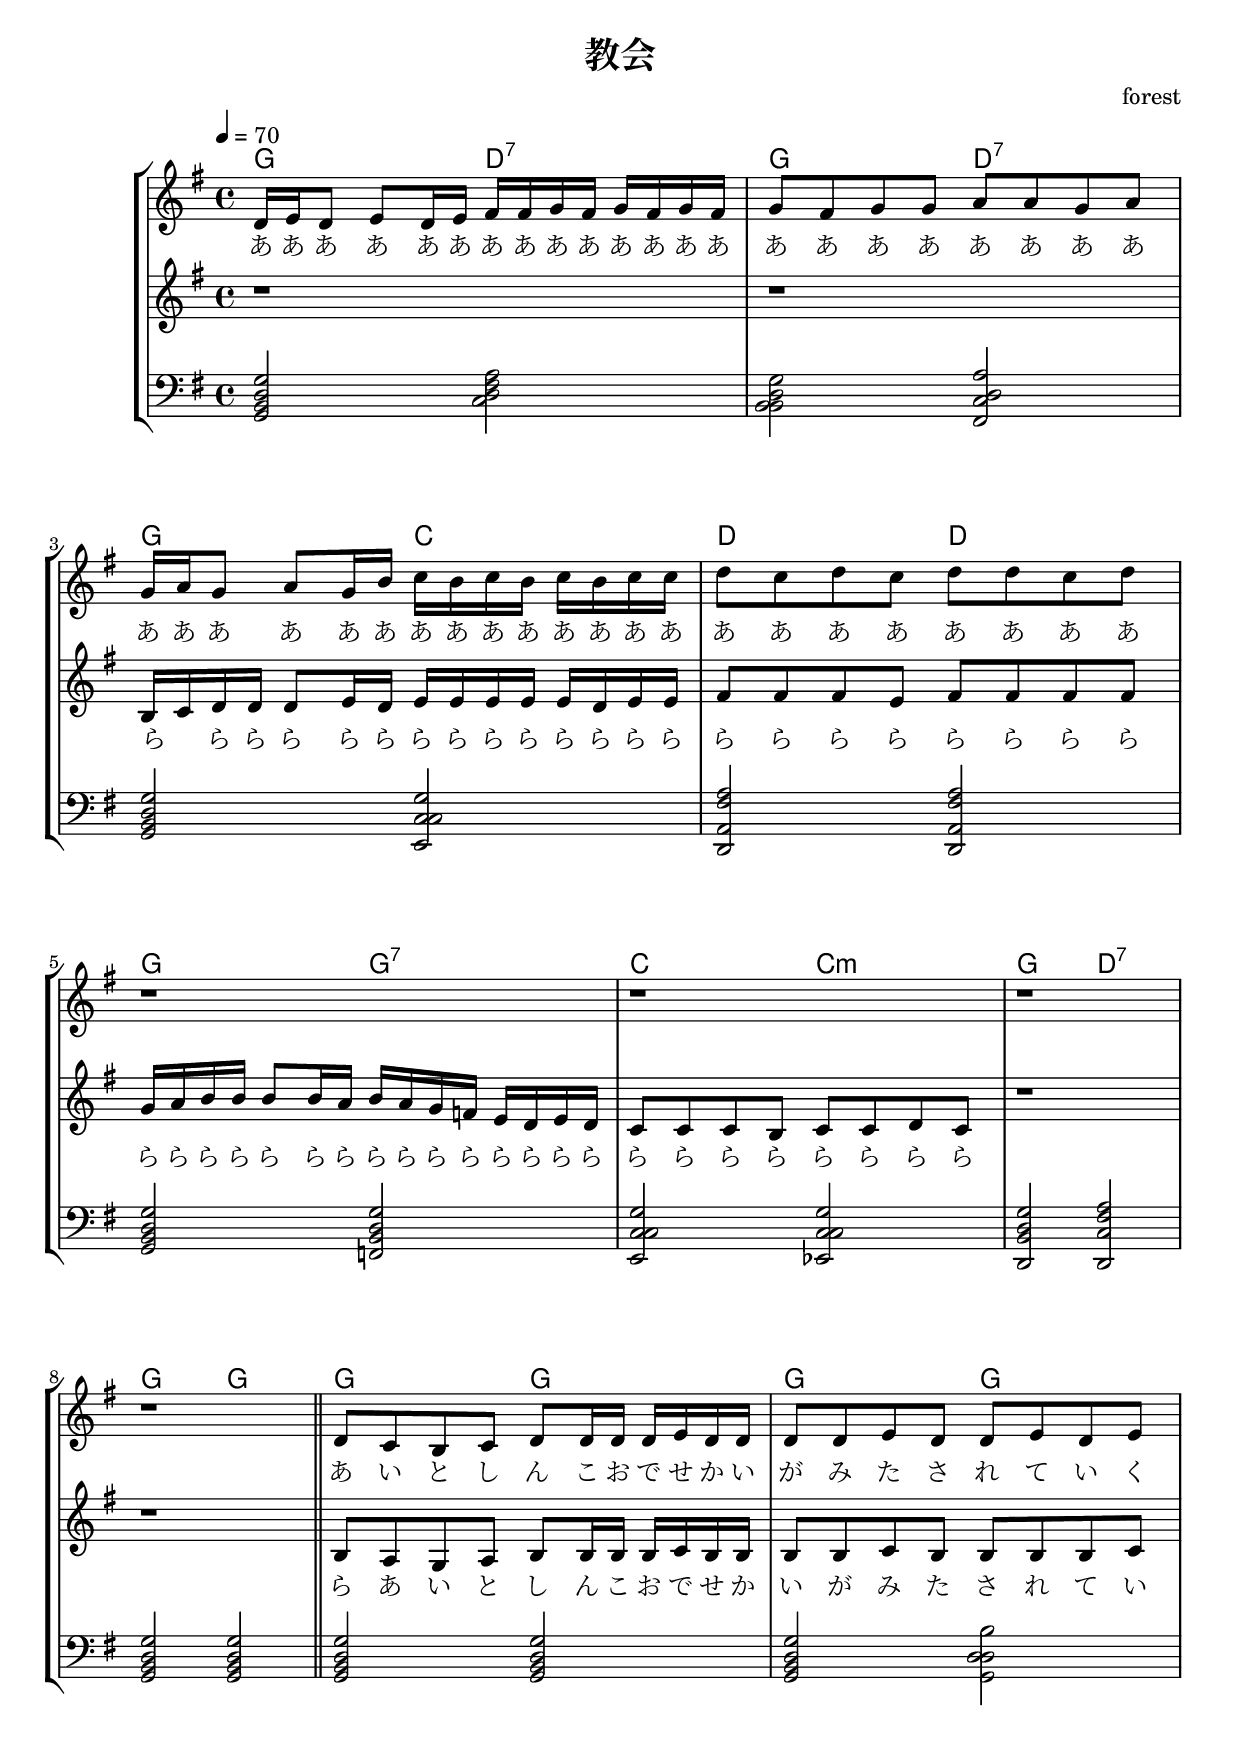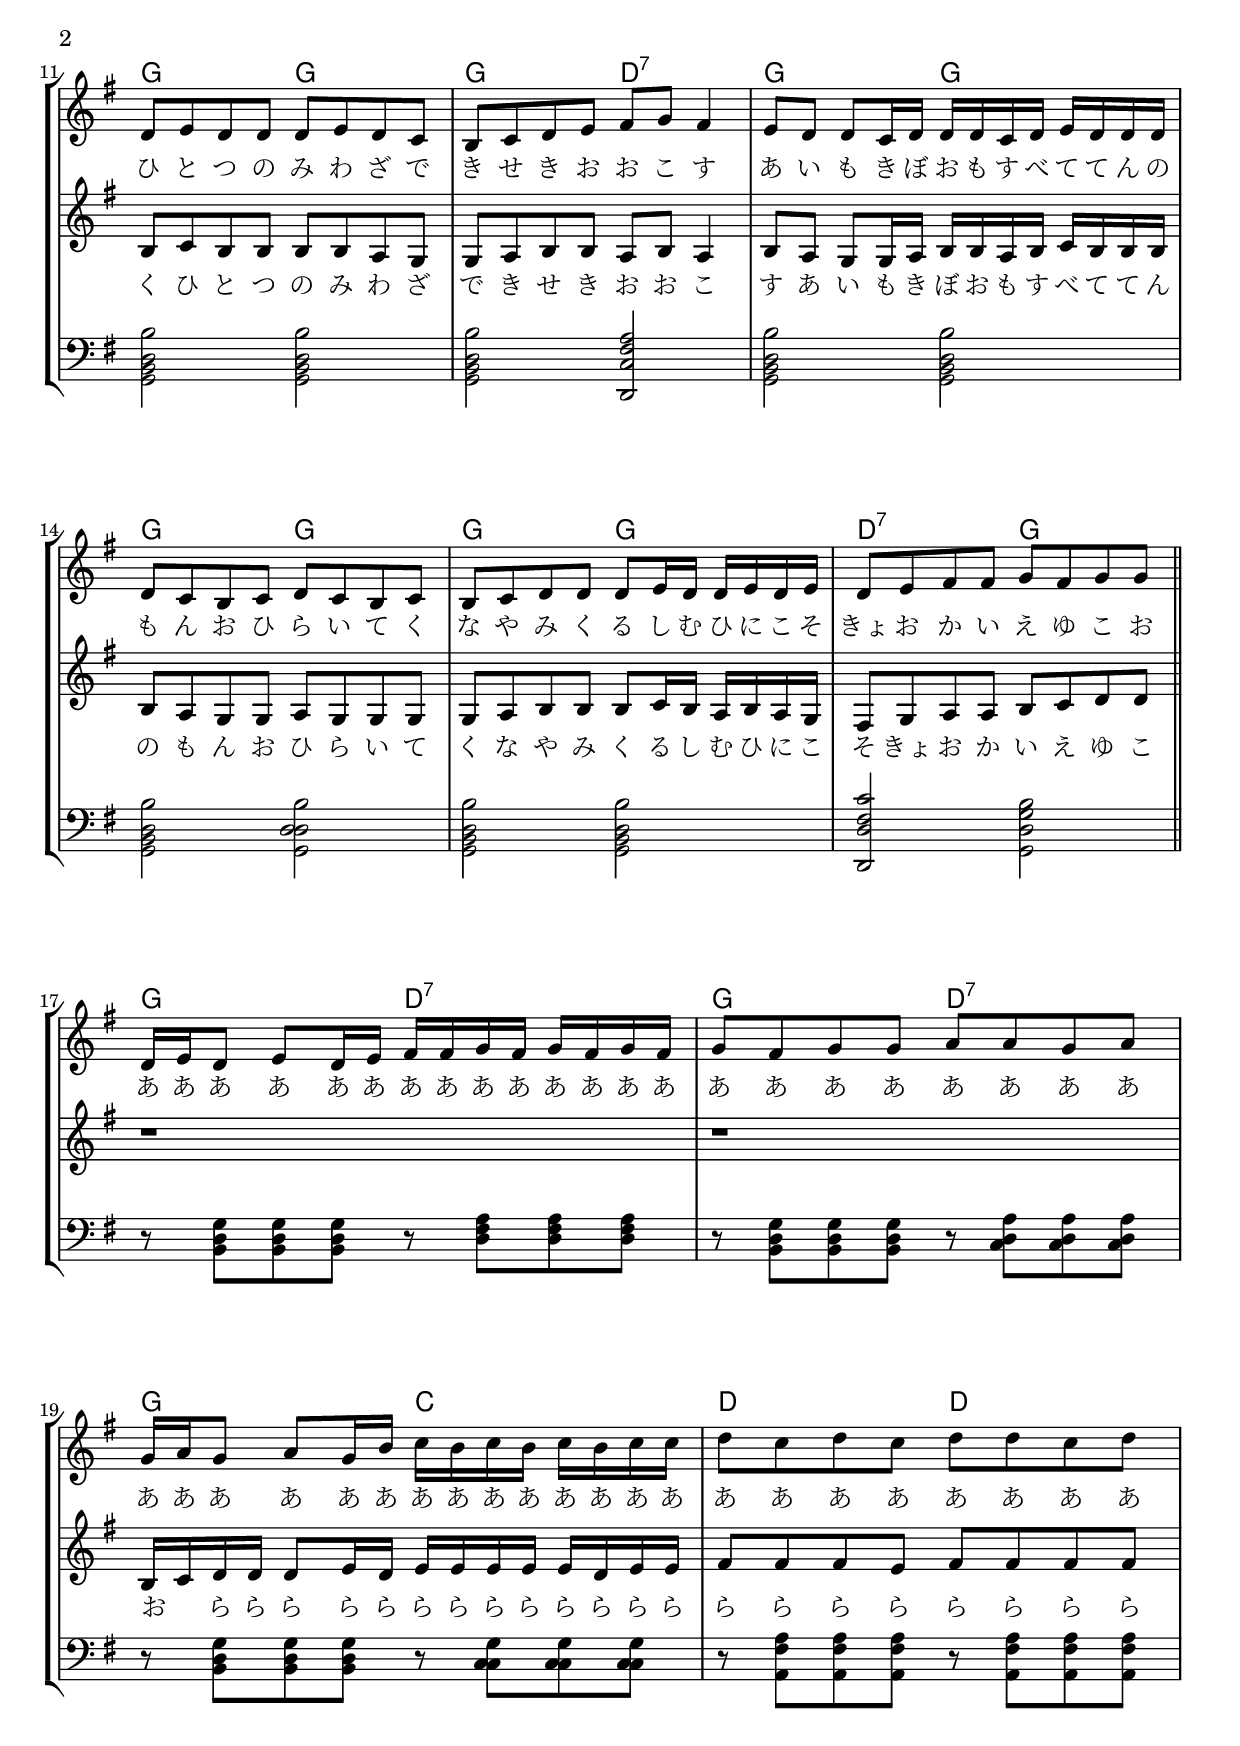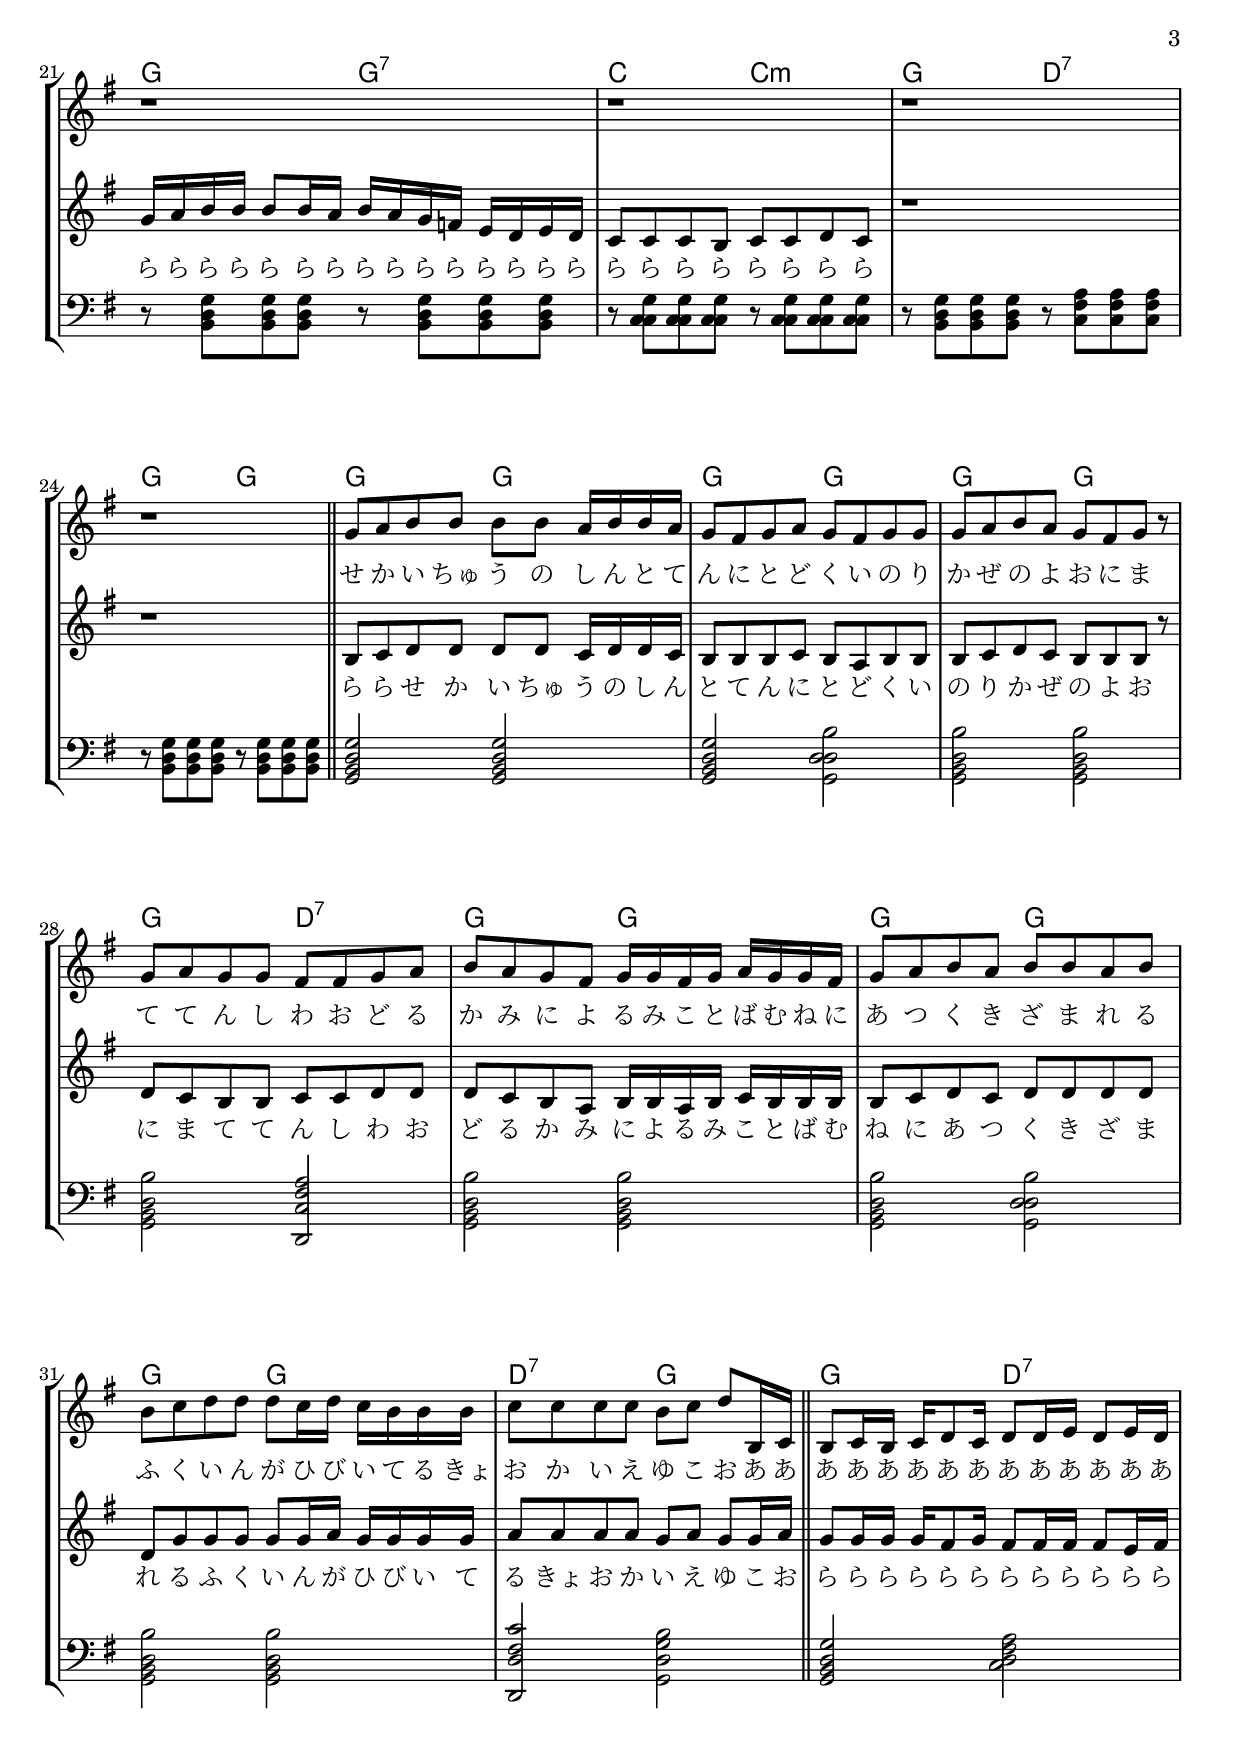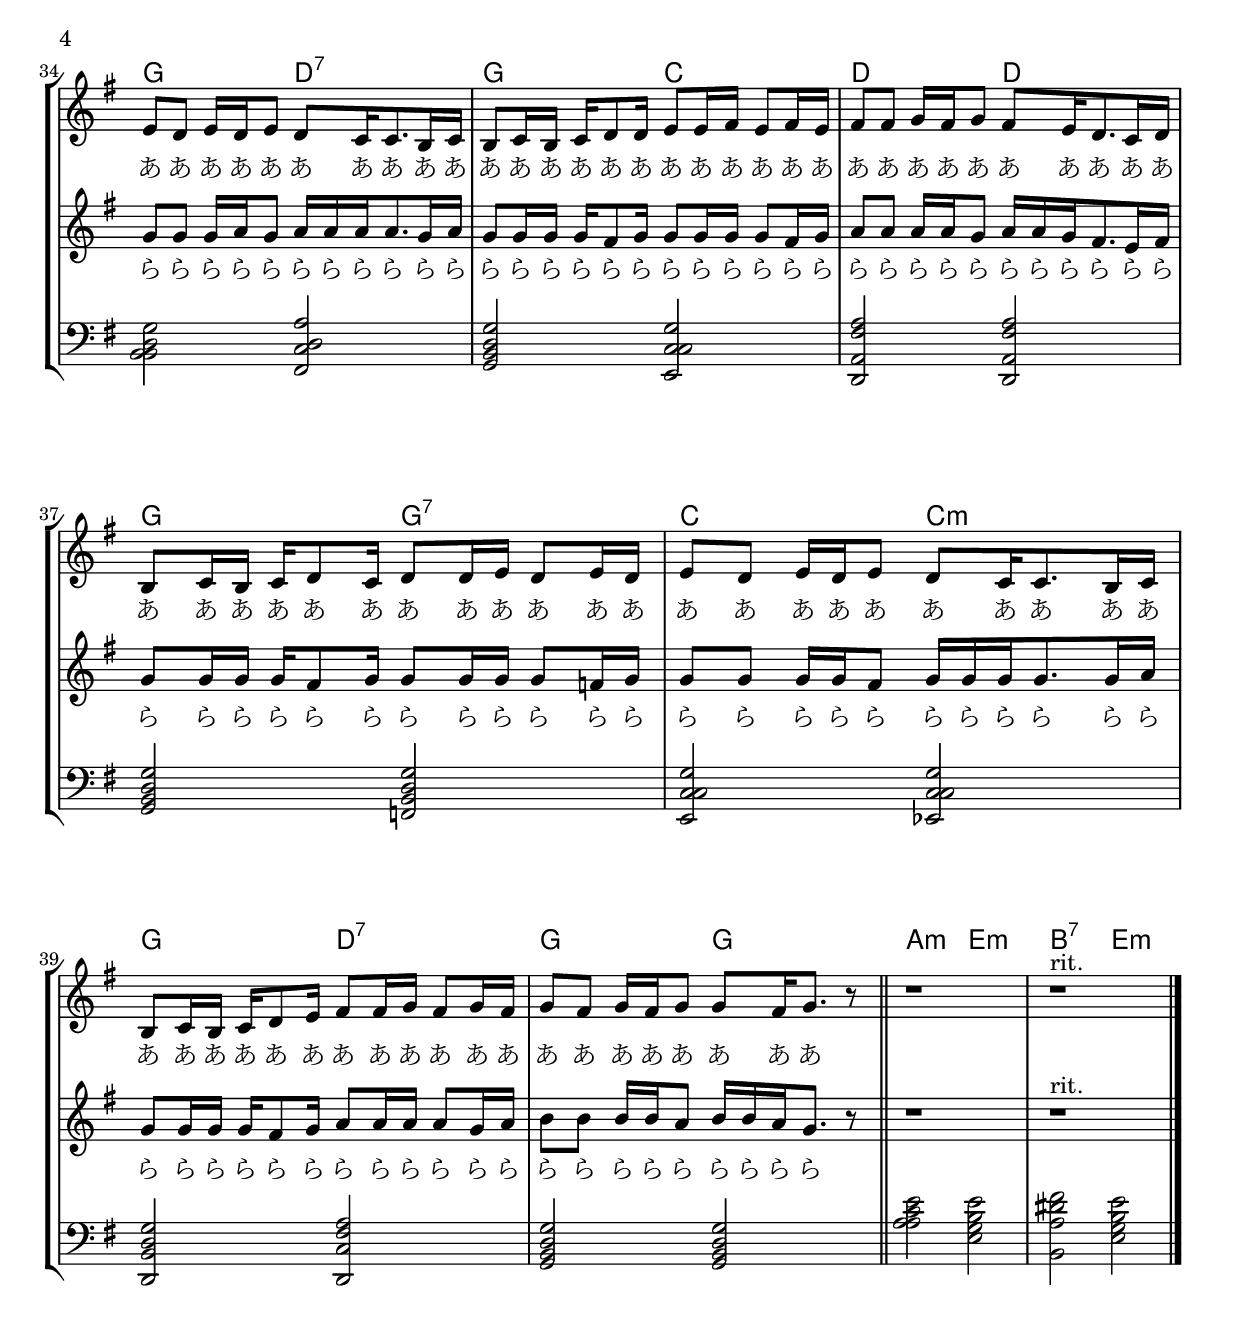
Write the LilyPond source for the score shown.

\version "2.12.1"

\header {
	title = \markup {教会}
	composer = \markup \center-column {forest}
}

harmony = \chordmode {
	g2 d:7 g d:7 g c d d g g:7 c c:m g d:7 g g 

	g g g g g g g d:7 g g g g g g d:7 g 

	g d:7 g d:7 g c d d g g:7 c c:m g d:7 g g 

	g g g g g g g d:7 g g g g g g d:7 g 

	g d:7 g d:7 g c d d g g:7 c c:m g d:7 g g 

	a:m e:m b:7 e:m 
}

melody = {
	\set Staff.midiInstrument = #"Church organ"
		\key g \major
	\tempo 4 = 70
d'16  e'16  d'8  e'8  d'16  e'16  fis'16  fis'16  g'16  fis'16  g'16  fis'16  g'16  fis'16 
	g'8  fis'8  g'8  g'8  a'8  a'8  g'8  a'8 
	g'16  a'16  g'8  a'8  g'16  b'16  c''16  b'16  c''16  b'16  c''16  b'16  c''16  c''16 
	d''8  c''8  d''8  c''8  d''8  d''8  c''8  d''8
	r1 r1 r1 r1 	\set Staff.midiInstrument = #"mmi0.38"
	d'8  c'8  b8  c'8  d'8  d'16  d'16  d'16  e'16  d'16  d'16 
	d'8  d'8  e'8  d'8  d'8  e'8  d'8  e'8 
	d'8  e'8  d'8  d'8  d'8  e'8  d'8  c'8 
	b8  c'8  d'8  e'8  fis'8  g'8  fis'4 
	e'8  d'8  d'8  c'16  d'16  d'16  d'16  c'16  d'16  e'16  d'16  d'16  d'16 
	d'8  c'8  b8  c'8  d'8  c'8  b8  c'8 
	b8  c'8  d'8  d'8  d'8  e'16  d'16  d'16  e'16  d'16  e'16 
	d'8  e'8  fis'8  fis'8  g'8  fis'8  g'8  g'8
	\set Staff.midiInstrument = #"Church organ"
	d'16  e'16  d'8  e'8  d'16  e'16  fis'16  fis'16  g'16  fis'16  g'16  fis'16  g'16  fis'16 
	g'8  fis'8  g'8  g'8  a'8  a'8  g'8  a'8 
	g'16  a'16  g'8  a'8  g'16  b'16  c''16  b'16  c''16  b'16  c''16  b'16  c''16  c''16 
	d''8  c''8  d''8  c''8  d''8  d''8  c''8  d''8
	r1 r1 r1 r1 	\set Staff.midiInstrument = #"mmi0.38"
	g'8  a'8  b'8  b'8  b'8  b'8  a'16  b'16  b'16  a'16 
	g'8  fis'8  g'8  a'8  g'8  fis'8  g'8  g'8 
	g'8  a'8  b'8  a'8  g'8  fis'8  g'8  r8 
	g'8  a'8  g'8  g'8  fis'8  fis'8  g'8  a'8 
	b'8  a'8  g'8  fis'8  g'16  g'16  fis'16  g'16  a'16  g'16  g'16  fis'16 
	g'8  a'8  b'8  a'8  b'8  b'8  a'8  b'8 
	b'8  c''8  d''8  d''8  d''8  c''16  d''16  c''16  b'16  b'16  b'16 
	c''8  c''8  c''8  c''8  b'8  c''8  d''8  	\set Staff.midiInstrument = #"Church organ"
	b16  c'16 
	b8  c'16  b16  c'16  d'8  c'16  d'8  d'16  e'16  d'8  e'16  d'16 
	e'8  d'8  e'16  d'16  e'8  d'8  c'16  c'8.  b16  c'16 
	b8  c'16  b16  c'16  d'8  d'16  e'8  e'16  fis'16  e'8  fis'16  e'16 
	fis'8  fis'8  g'16  fis'16  g'8  fis'8  e'16  d'8.  c'16  d'16 
	b8  c'16  b16  c'16  d'8  c'16  d'8  d'16  e'16  d'8  e'16  d'16 
	e'8  d'8  e'16  d'16  e'8  d'8  c'16  c'8.  b16  c'16 
	b8  c'16  b16  c'16  d'8  e'16  fis'8  fis'16  g'16  fis'8  g'16  fis'16 
	g'8  fis'8  g'16  fis'16  g'8  g'8  fis'16  g'8.  	r8 	r1 | r1^"rit." \bar "|."
}

words = \lyricmode {
	あ  あ  あ  あ  あ  あ  あ  あ  あ  あ  あ  あ  あ  あ  あ  あ  あ  あ  あ  あ  あ  あ  あ  あ  あ  あ  あ  あ  あ  あ  あ  あ  あ  あ  あ  あ  あ  あ  あ  あ  あ  あ  あ  あ  
	あ  い  と  し  ん  こ  お  で  せ  か  い  が  み  た  さ  れ  て  い  く  ひ  と  つ  の  み  わ  ざ  で  き  せ  き  お  お  こ  す  あ  い  も  き  ぼ  お  も  す  べ  て  て  ん  の  も  ん  お  ひ  ら  い  て  く  な  や  み  く  る  し  む  ひ  に  こ  そ  きょ  お  か  い  え  ゆ  こ  お  
	あ  あ  あ  あ  あ  あ  あ  あ  あ  あ  あ  あ  あ  あ  あ  あ  あ  あ  あ  あ  あ  あ  あ  あ  あ  あ  あ  あ  あ  あ  あ  あ  あ  あ  あ  あ  あ  あ  あ  あ  あ  あ  あ  あ  
	せ  か  い  ちゅ  う  の  し  ん  と  て  ん  に  と  ど  く  い  の  り  か  ぜ  の  よ  お  に  ま  て  て  ん  し  わ  お  ど  る  か  み  に  よ  る  み  こ  と  ば  む  ね  に  あ  つ  く  き  ざ  ま  れ  る  ふ  く  い  ん  が  ひ  び  い  て  る  きょ  お  か  い  え  ゆ  こ  お  
	あ  あ  あ  あ  あ  あ  あ  あ  あ  あ  あ  あ  あ  あ  あ  あ  あ  あ  あ  あ  あ  あ  あ  あ  あ  あ  あ  あ  あ  あ  あ  あ  あ  あ  あ  あ  あ  あ  あ  あ  あ  あ  あ  あ  あ  あ  あ  あ  あ  あ  あ  あ  あ  あ  あ  あ  あ  あ  あ  あ  あ  あ  あ  あ  あ  あ  あ  あ  あ  あ  あ  あ  あ  あ  あ  あ  あ  あ  あ  あ  あ  あ  あ  あ  あ  あ  あ  あ  
	
}

secondmelody = {
	\set Staff.midiInstrument = #"fss0.23"
		\key g \major
	\tempo 4 = 70
r1
r1 ~ 
	b16  c'16  d'16  d'16  d'8  e'16  d'16  e'16  e'16  e'16  e'16  e'16  d'16  e'16  e'16 
	fis'8  fis'8  fis'8  e'8  fis'8  fis'8  fis'8  fis'8 
	g'16  a'16  b'16  b'16  b'8  b'16  a'16  b'16  a'16  g'16  f'16  e'16  d'16  e'16  d'16 
	c'8  c'8  c'8  b8  c'8  c'8  d'8  c'8
	r1 r1 	\set Staff.midiInstrument = #"fss0.23"
	b8  a8  g8  a8  b8  b16  b16  b16  c'16  b16  b16 
	b8  b8  c'8  b8  b8  b8  b8  c'8 
	b8  c'8  b8  b8  b8  b8  a8  g8 
	g8  a8  b8  b8  a8  b8  a4 
	b8  a8  g8  g16  a16  b16  b16  a16  b16  c'16  b16  b16  b16 
	b8  a8  g8  g8  a8  g8  g8  g8 
	g8  a8  b8  b8  b8  c'16  b16  a16  b16  a16  g16 
	fis8  g8  a8  a8  b8  c'8  d'8  d'8
	\set Staff.midiInstrument = #"fss0.23"
	r1
r1 ~ 
	b16  c'16  d'16  d'16  d'8  e'16  d'16  e'16  e'16  e'16  e'16  e'16  d'16  e'16  e'16 
	fis'8  fis'8  fis'8  e'8  fis'8  fis'8  fis'8  fis'8 
	g'16  a'16  b'16  b'16  b'8  b'16  a'16  b'16  a'16  g'16  f'16  e'16  d'16  e'16  d'16 
	c'8  c'8  c'8  b8  c'8  c'8  d'8  c'8
	r1 r1 	\set Staff.midiInstrument = #"fss0.23"
	b8  c'8  d'8  d'8  d'8  d'8  c'16  d'16  d'16  c'16 
	b8  b8  b8  c'8  b8  a8  b8  b8 
	b8  c'8  d'8  c'8  b8  b8  b8  r8 
	d'8  c'8  b8  b8  c'8  c'8  d'8  d'8 
	d'8  c'8  b8  a8  b16  b16  a16  b16  c'16  b16  b16  b16 
	b8  c'8  d'8  c'8  d'8  d'8  d'8  d'8 
	d'8  g'8  g'8  g'8  g'8  g'16  a'16  g'16  g'16  g'16  g'16 
	a'8  a'8  a'8  a'8  g'8  a'8  g'8  	\set Staff.midiInstrument = #"fss0.23"
	g'16  a'16 
	g'8  g'16  g'16  g'16  fis'8  g'16  fis'8  fis'16  fis'16  fis'8  e'16  fis'16 
	g'8  g'8  g'16  a'16  g'8  a'16  a'16  a'16  a'8.  g'16  a'16 
	g'8  g'16  g'16  g'16  fis'8  g'16  g'8  g'16  g'16  g'8  fis'16  g'16 
	a'8  a'8  a'16  a'16  g'8  a'16  a'16  g'16  fis'8.  e'16  fis'16 
	g'8  g'16  g'16  g'16  fis'8  g'16  g'8  g'16  g'16  g'8  f'16  g'16 
	g'8  g'8  g'16  g'16  fis'8  g'16  g'16  g'16  g'8.  g'16  a'16 
	g'8  g'16  g'16  g'16  fis'8  g'16  a'8  a'16  a'16  a'8  g'16  a'16 
	b'8  b'8  b'16  b'16  a'8  b'16  b'16  a'16  g'8.  	r8 	r1 | r1^"rit." \bar "|."
}

secondwords = \lyricmode {
	ら  ら  ら  ら  ら  ら  ら  ら  ら  ら  ら  ら  ら  ら  ら  ら  ら  ら  ら  ら  ら  ら  ら  ら  ら  ら  ら  ら  ら  ら  ら  ら  ら  ら  ら  ら  ら  ら  ら  ら  ら  ら  ら  ら  ら  ら  
	あ  い  と  し  ん  こ  お  で  せ  か  い  が  み  た  さ  れ  て  い  く  ひ  と  つ  の  み  わ  ざ  で  き  せ  き  お  お  こ  す  あ  い  も  き  ぼ  お  も  す  べ  て  て  ん  の  も  ん  お  ひ  ら  い  て  く  な  や  み  く  る  し  む  ひ  に  こ  そ  きょ  お  か  い  え  ゆ  こ  お  
	ら  ら  ら  ら  ら  ら  ら  ら  ら  ら  ら  ら  ら  ら  ら  ら  ら  ら  ら  ら  ら  ら  ら  ら  ら  ら  ら  ら  ら  ら  ら  ら  ら  ら  ら  ら  ら  ら  ら  ら  ら  ら  ら  ら  ら  ら  
	せ  か  い  ちゅ  う  の  し  ん  と  て  ん  に  と  ど  く  い  の  り  か  ぜ  の  よ  お  に  ま  て  て  ん  し  わ  お  ど  る  か  み  に  よ  る  み  こ  と  ば  む  ね  に  あ  つ  く  き  ざ  ま  れ  る  ふ  く  い  ん  が  ひ  び  い  て  る  きょ  お  か  い  え  ゆ  こ  お  
	ら  ら  ら  ら  ら  ら  ら  ら  ら  ら  ら  ら  ら  ら  ら  ら  ら  ら  ら  ら  ら  ら  ら  ら  ら  ら  ら  ら  ら  ら  ら  ら  ら  ら  ら  ら  ら  ら  ら  ら  ら  ら  ら  ら  ら  ら  ら  ら  ら  ら  ら  ら  ら  ら  ら  ら  ら  ら  ら  ら  ら  ら  ら  ら  ら  ら  ら  ら  ら  ら  ら  ら  ら  ら  ら  ら  ら  ら  ら  ら  ら  ら  ら  ら  ら  ら  ら  ら  ら  ら  ら  ら  
	
}

tempochange = {
	\tempo 4 = 70
	r1 | r1 | r1 | r1 | r1 | r1 | r1 | r1 \bar "||"
	\tempo 4 = 70
	r1 | r1 | r1 | r1 | r1 | r1 | r1 | r1 \bar "||"
	\tempo 4 = 70
	r1 | r1 | r1 | r1 | r1 | r1 | r1 | r1 \bar "||"
	\tempo 4 = 70
	r1 | r1 | r1 | r1 | r1 | r1 | r1 | r1 \bar "||"
	\tempo 4 = 70
	r1 | r1 | r1 | r1 | r1 | r1 | r1 | r1 \bar "||"
	\tempo 4 = 70
	r1 | \tempo 4 = 52 r2 \tempo 4 = 46 r2 \bar "|."
}

mainacc = {
	\clef bass
	\set Staff.midiInstrument = #"Trumpet"
	\key g \major
	\tempo 4 = 70
	<g, b, d g>2
	<c d fis a>2
	<b, b, d g>2
	<fis, c d a>2
	<g, b, d g>2
	<e, c c g>2
	<d, a, fis a>2
	<d, a, fis a>2
	<g, b, d g>2
	<f, b, d g>2
	<e, c c g>2
	<es, c c g>2
	<d, b, d g>2
	<d, c fis a>2
	<g, b, d g>2
	<g, b, d g>2
	\bar "||"

	\set Staff.midiInstrument = #"Acoustic Guitar (steel)"
	<g, b, d g>2
	<g, b, d g>2
	<g, b, d g>2
	<g, d d b>2
	<g, b, d b>2
	<g, b, d b>2
	<g, b, d b>2
	<d, c fis a>2
	<g, b, d b>2
	<g, b, d b>2
	<g, b, d b>2
	<g, d d b>2
	<g, b, d b>2
	<g, b, d b>2
	<d, d fis c'>2
	<g, d g b>2
	\bar "||"

	\set Staff.midiInstrument = #"Voice Oohs"
	r8 <b, d g>8 <b, d g>8 <b, d g>8
	r8 <d fis a>8 <d fis a>8 <d fis a>8
	r8 <b, d g>8 <b, d g>8 <b, d g>8
	r8 <c d a>8 <c d a>8 <c d a>8
	r8 <b, d g>8 <b, d g>8 <b, d g>8
	r8 <c c g>8 <c c g>8 <c c g>8
	r8 <a, fis a>8 <a, fis a>8 <a, fis a>8
	r8 <a, fis a>8 <a, fis a>8 <a, fis a>8
	r8 <b, d g>8 <b, d g>8 <b, d g>8
	r8 <b, d g>8 <b, d g>8 <b, d g>8
	r8 <c c g>8 <c c g>8 <c c g>8
	r8 <c c g>8 <c c g>8 <c c g>8
	r8 <b, d g>8 <b, d g>8 <b, d g>8
	r8 <c fis a>8 <c fis a>8 <c fis a>8
	r8 <b, d g>8 <b, d g>8 <b, d g>8
	r8 <b, d g>8 <b, d g>8 <b, d g>8
	\bar "||"

	\set Staff.midiInstrument = #"Choir Aahs"
	<g, b, d g>2
	<g, b, d g>2
	<g, b, d g>2
	<g, d d b>2
	<g, b, d b>2
	<g, b, d b>2
	<g, b, d b>2
	<d, c fis a>2
	<g, b, d b>2
	<g, b, d b>2
	<g, b, d b>2
	<g, d d b>2
	<g, b, d b>2
	<g, b, d b>2
	<d, d fis c'>2
	<g, d g b>2
	\bar "||"

	\set Staff.midiInstrument = #"Church organ"
	<g, b, d g>2
	<c d fis a>2
	<b, b, d g>2
	<fis, c d a>2
	<g, b, d g>2
	<e, c c g>2
	<d, a, fis a>2
	<d, a, fis a>2
	<g, b, d g>2
	<f, b, d g>2
	<e, c c g>2
	<es, c c g>2
	<d, b, d g>2
	<d, c fis a>2
	<g, b, d g>2
	<g, b, d g>2
	\bar "||"

	\set Staff.midiInstrument = #"Church organ"
	<a a c' e'>2
	<e g b e'>2
	<b, a dis' fis'>2
	<e g b e'>2
	\bar "|."
}

subacc = {
	\clef bass
	\set Staff.midiInstrument = #"Lead 6 (voice)"
	\key g \major
	\tempo 4 = 70
	<g, b, d g>2
	<c d fis a>2
	<b, b, d g>2
	<fis, c d a>2
	<g, b, d g>2
	<e, c c g>2
	<d, a, fis a>2
	<d, a, fis a>2
	<g, b, d g>2
	<f, b, d g>2
	<e, c c g>2
	<es, c c g>2
	<d, b, d g>2
	<d, c fis a>2
	<g, b, d g>2
	<g, b, d g>2
	\bar "||"

	\set Staff.midiInstrument = #"Lead 6 (voice)"
	<g, b, d g>2
	<g, b, d g>2
	<g, b, d g>2
	<g, d d b>2
	<g, b, d b>2
	<g, b, d b>2
	<g, b, d b>2
	<d, c fis a>2
	<g, b, d b>2
	<g, b, d b>2
	<g, b, d b>2
	<g, d d b>2
	<g, b, d b>2
	<g, b, d b>2
	<d, d fis c'>2
	<g, d g b>2
	\bar "||"

	\set Staff.midiInstrument = #"Lead 6 (voice)"
	<g, b, d g>2
	<c d fis a>2
	<b, b, d g>2
	<fis, c d a>2
	<g, b, d g>2
	<e, c c g>2
	<d, a, fis a>2
	<d, a, fis a>2
	<g, b, d g>2
	<f, b, d g>2
	<e, c c g>2
	<es, c c g>2
	<d, b, d g>2
	<d, c fis a>2
	<g, b, d g>2
	<g, b, d g>2
	\bar "||"

	\set Staff.midiInstrument = #"Lead 6 (voice)"
	<g, b, d g>2
	<g, b, d g>2
	<g, b, d g>2
	<g, d d b>2
	<g, b, d b>2
	<g, b, d b>2
	<g, b, d b>2
	<d, c fis a>2
	<g, b, d b>2
	<g, b, d b>2
	<g, b, d b>2
	<g, d d b>2
	<g, b, d b>2
	<g, b, d b>2
	<d, d fis c'>2
	<g, d g b>2
	\bar "||"

	\set Staff.midiInstrument = #"Choir Aahs"
	<g, b, d g>2
	<c d fis a>2
	<b, b, d g>2
	<fis, c d a>2
	<g, b, d g>2
	<e, c c g>2
	<d, a, fis a>2
	<d, a, fis a>2
	<g, b, d g>2
	<f, b, d g>2
	<e, c c g>2
	<es, c c g>2
	<d, b, d g>2
	<d, c fis a>2
	<g, b, d g>2
	<g, b, d g>2
	\bar "||"

	\set Staff.midiInstrument = #"Choir Aahs"
	<a a c' e'>2
	<e g b e'>2
	<b, a dis' fis'>2
	<e g b e'>2
	\bar "|."
}

percA = {
	\drummode {
	r1 |r1 |r1 |r1 |r1 |r1 |r1 |r1 \bar "||"
	r1 |r1 |r1 |r1 |r1 |r1 |r1 |r1 \bar "||"
	r1 |r1 |r1 |r1 |r1 |r1 |r1 |r1 \bar "||"
	r1 |r1 |r1 |r1 |r1 |r1 |r1 |r1 \bar "||"
	r1 |r1 |r1 |r1 |r1 |r1 |r1 |r1 \bar "||"
	r1 |r1 \bar "|."
	}
}

percB = {
	\drummode {
	r1 |r1 |r1 |r1 |r1 |r1 |r1 |r1 \bar "||"
	r1 |r1 |r1 |r1 |r1 |r1 |r1 |r1 \bar "||"
	r1 |r1 |r1 |r1 |r1 |r1 |r1 |r1 \bar "||"
	r1 |r1 |r1 |r1 |r1 |r1 |r1 |r1 \bar "||"
	r1 |r1 |r1 |r1 |r1 |r1 |r1 |r1 \bar "||"
	r1 |r1 \bar "|."
	}
}

percC = {
	\drummode {
	r1 |r1 |r1 |r1 |r1 |r1 |r1 |r1 \bar "||"
	r1 |r1 |r1 |r1 |r1 |r1 |r1 |r1 \bar "||"
	r1 |r1 |r1 |r1 |r1 |r1 |r1 |r1 \bar "||"
	r1 |r1 |r1 |r1 |r1 |r1 |r1 |r1 \bar "||"
	r1 |r1 |r1 |r1 |r1 |r1 |r1 |r1 \bar "||"
	r1 |r1 \bar "|."
	}
}

percD = {
	\drummode {
	r1 |r1 |r1 |r1 |r1 |r1 |r1 |r1 \bar "||"
	r1 |r1 |r1 |r1 |r1 |r1 |r1 |r1 \bar "||"
	r1 |r1 |r1 |r1 |r1 |r1 |r1 |r1 \bar "||"
	r1 |r1 |r1 |r1 |r1 |r1 |r1 |r1 \bar "||"
	r1 |r1 |r1 |r1 |r1 |r1 |r1 |r1 \bar "||"
	r1 |r1 \bar "|."
	}
}

percE = {
	\drummode {
	r1 |r1 |r1 |r1 |r1 |r1 |r1 |r1 \bar "||"
	r1 |r1 |r1 |r1 |r1 |r1 |r1 |r1 \bar "||"
	r1 |r1 |r1 |r1 |r1 |r1 |r1 |r1 \bar "||"
	r1 |r1 |r1 |r1 |r1 |r1 |r1 |r1 \bar "||"
	r1 |r1 |r1 |r1 |r1 |r1 |r1 |r1 \bar "||"
	r1 |r1 \bar "|."
	}
}

\score {
	<<
		\new StaffGroup <<
			\new ChordNames {\harmony}
			\new Voice = "melody" {\melody}
			\new Lyrics \lyricsto "melody" \words
			\new Voice = "secondmelody" {\secondmelody}
			\new Lyrics \lyricsto "secondmelody" \secondwords
			\new Staff = "mainacc" {\mainacc}
		>>
	>>
	\layout { }
}
